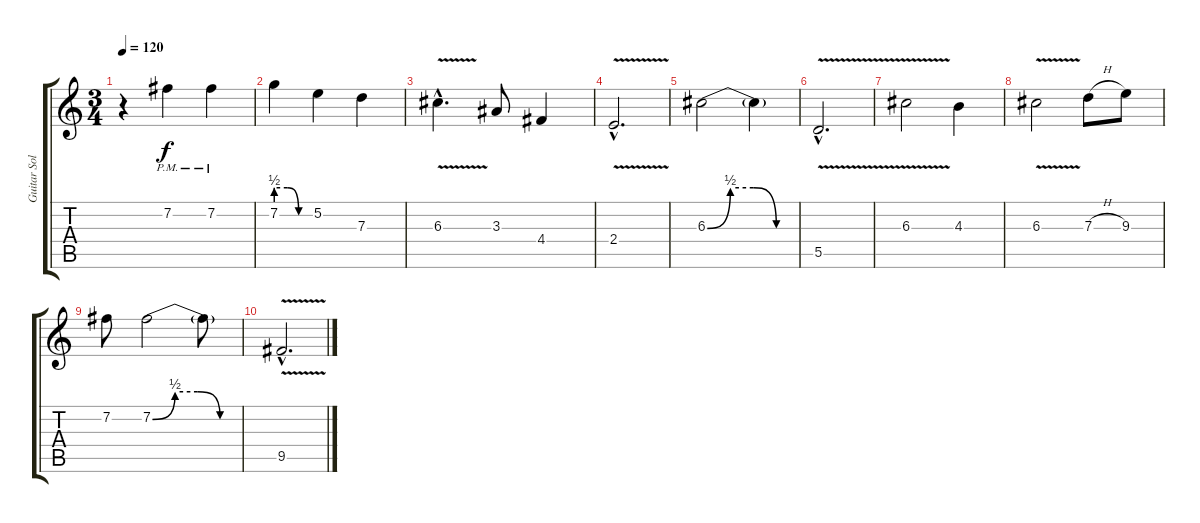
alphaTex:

\track ("Guitar Solo" "Guitar Sol") {instrument distortionguitar}
\staff {score tabs}
\tuning (E4 B3 G3 D3 A2 E2) {hide}
\ts (3 4)
\tempo 120
\clef g2
\ks c
r.4{dy f} 7.2{pm}.4 7.2{pm}.4 |
7.2{be (custom 0 2 20 2 40 0 60 0)}.4 5.2.4 7.3.4 |
6.3{v hac}.4{d} 3.3.8 4.4.4 |
2.4{v hac}.2{d} |
6.3{be (custom 0 0 15 2 30 2 45 0 60 0)}.2 6.3{t}.4 |
5.5{v hac}.2{d} |
6.3{v}.2 4.3.4 |
6.3{v}.2 7.3{h}.8 9.3.8 |
7.2.8 7.2{be (custom 0 0 15 2 30 2 45 0 60 0)}.2 7.2{t}.8 |
9.5{v hac}.2{d}
